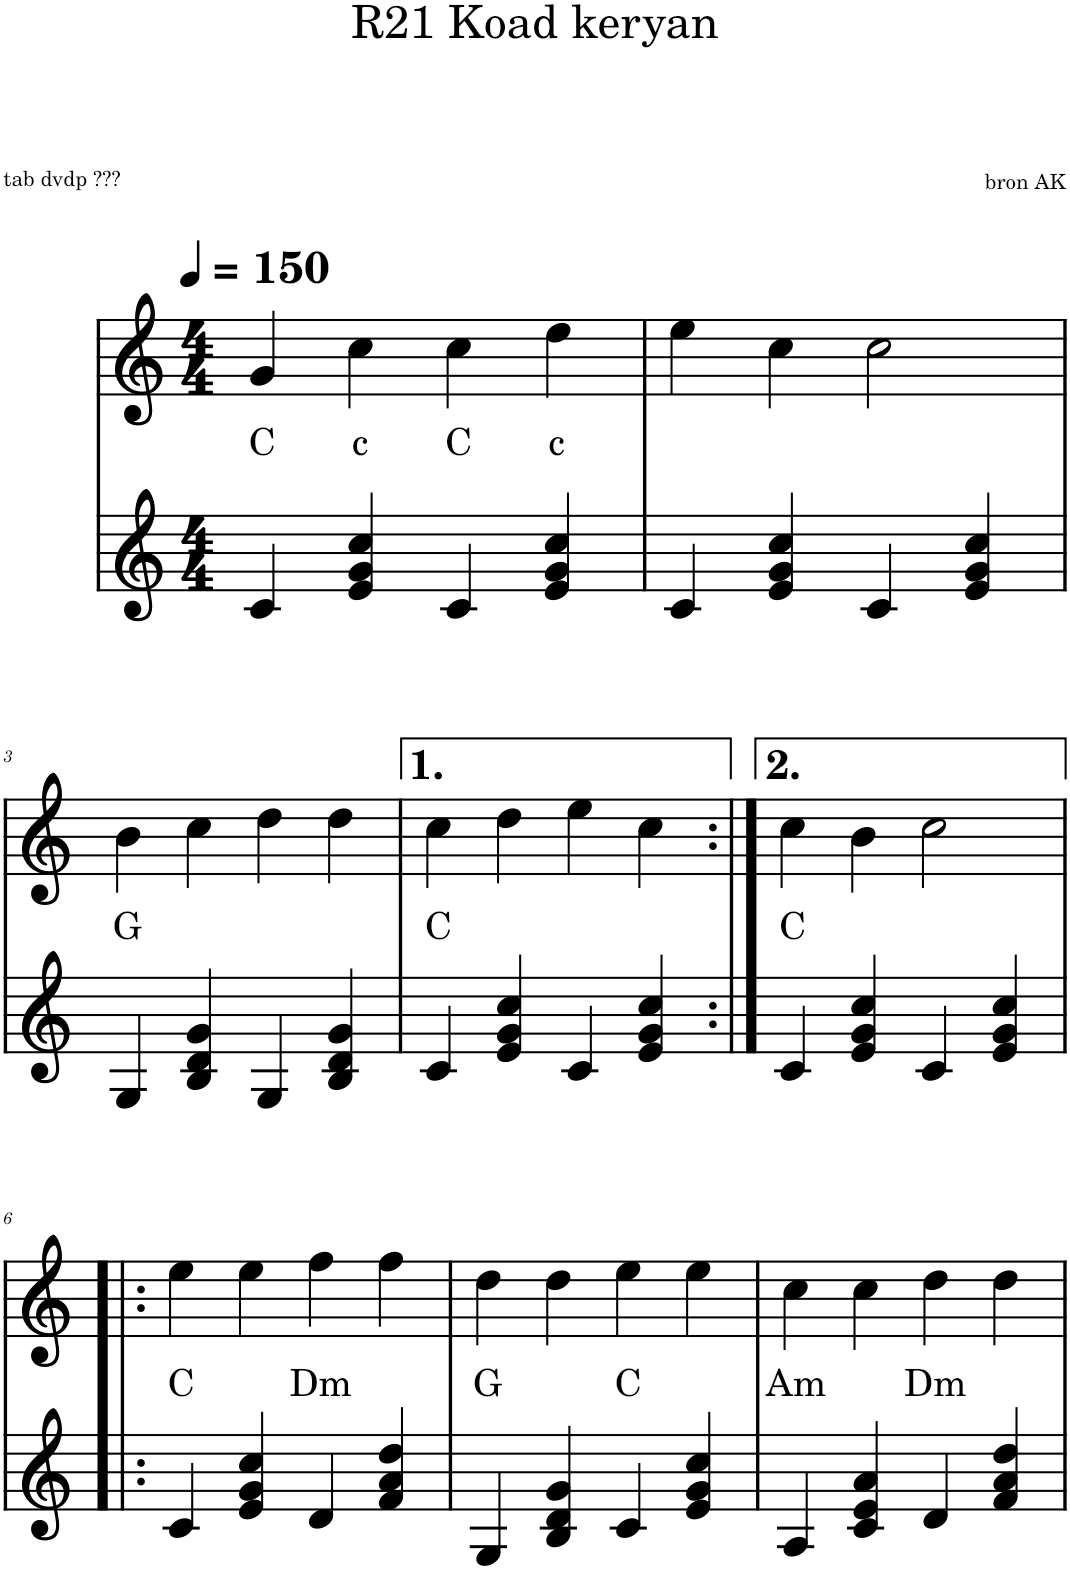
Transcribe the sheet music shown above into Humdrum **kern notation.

**kern	**kern	**text
*part2	*part1	*part1
*staff2	*staff1	*staff1
*I"Viool	*I"Piano	*
*clefG2	*clefG2	*
*k[]	*k[]	*
*M4/4	*M4/4	*
*MM150	*MM150	*
=1	=1	=1
!	!	!LO:LY:b
4c/	4g/	C
!	!	!LO:LY:b
4e/ 4g/ 4cc/	4cc\	c
!	!	!LO:LY:b
4c/	4cc\	C
!	!	!LO:LY:b
4e/ 4g/ 4cc/	4dd\	c
=2	=2	=2
4c/	4ee\	.
4e/ 4g/ 4cc/	4cc\	.
4c/	2cc\	.
4e/ 4g/ 4cc/	.	.
!!LO:LB:g=z
=3	=3	=3
!	!	!LO:LY:b
4G/	4b\	G
4B/ 4d/ 4g/	4cc\	.
4G/	4dd\	.
4B/ 4d/ 4g/	4dd\	.
=4	=4	=4
!	!	!LO:LY:b
4c/	4cc\	C
4e/ 4g/ 4cc/	4dd\	.
4c/	4ee\	.
4e/ 4g/ 4cc/	4cc\	.
=5:|!	=5:|!	=5:|!
!	!	!LO:LY:b
4c/	4cc\	C
4e/ 4g/ 4cc/	4b\	.
4c/	2cc\	.
4e/ 4g/ 4cc/	.	.
!!LO:LB:g=z
=6!|:	=6!|:	=6!|:
!	!	!LO:LY:b
4c/	4ee\	C
4e/ 4g/ 4cc/	4ee\	.
!	!	!LO:LY:b
4d/	4ff\	Dm
4f/ 4a/ 4dd/	4ff\	.
=7	=7	=7
!	!	!LO:LY:b
4G/	4dd\	G
4B/ 4d/ 4g/	4dd\	.
!	!	!LO:LY:b
4c/	4ee\	C
4e/ 4g/ 4cc/	4ee\	.
=8	=8	=8
!	!	!LO:LY:b
4A/	4cc\	Am
4c/ 4e/ 4a/	4cc\	.
!	!	!LO:LY:b
4d/	4dd\	Dm
4f/ 4a/ 4dd/	4dd\	.
=	=	=
*-	*-	*-
